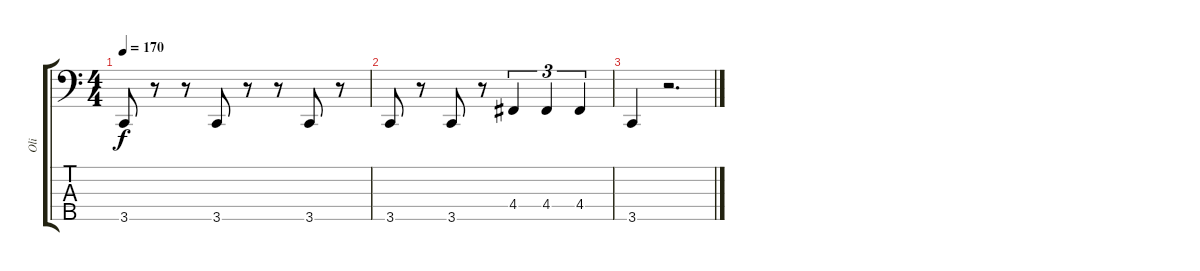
\track ("Oli" "Oli") {instrument electricbasspick}
\staff {score tabs}
\tuning (F2 C2 G1 D1 A0) {hide}
\ts (4 4)
\tempo 170
\clef f4
\ks c
3.5.8{dy f} r.8 r.8 3.5.8 r.8 r.8 3.5.8 r.8 |
3.5.8 r.8 3.5.8 r.8 4.4.4{tu (3 2)} 4.4.4{tu (3 2)} 4.4.4{tu (3 2)} |
3.5.4 r.2{d}
